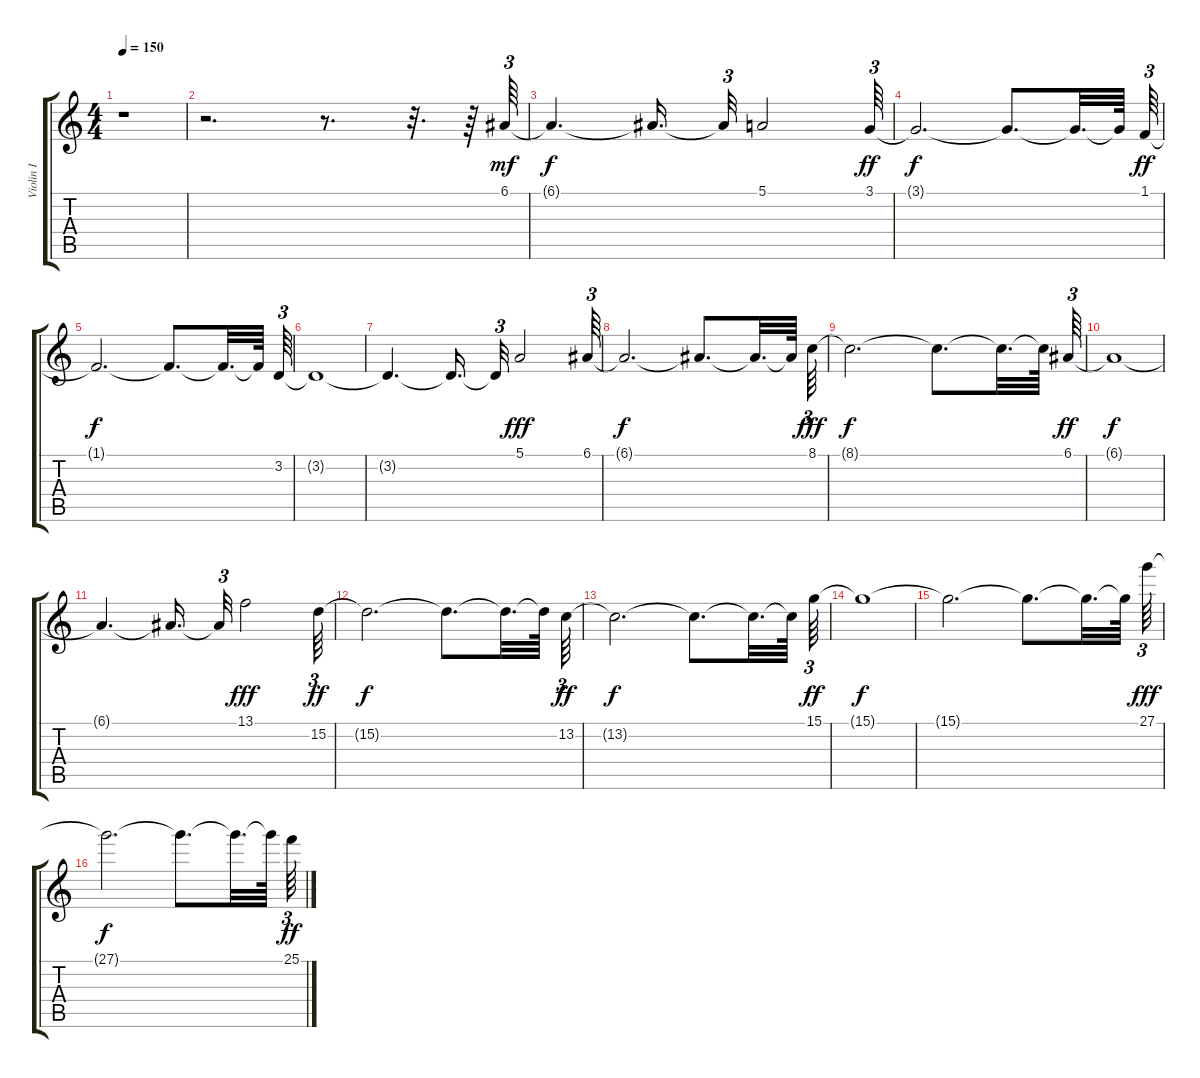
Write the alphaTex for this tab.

\track ("Violin I  " "Violin I  ") {instrument stringensemble1}
\staff {score tabs}
\tuning (E4 B3 G3 D3 A2 E2) {hide}
\ts (4 4)
\tempo 150
\clef g2
\ks c
r.1{dy fff} |
r.2{d} r.8{d} r.32{d} r.64 6.1.64{tu (3 2) dy mf volume 6} |
6.1{t}.4{d dy f} 6.1{t}.16{d} 6.1{t}.32{tu (3 2)} 5.1.2{volume 6} 3.1.64{tu (3 2) dy ff volume 6} |
3.1{t}.2{d dy f} 3.1{t}.8{d} 3.1{t}.32{d} 3.1{t}.64 1.1.64{tu (3 2) dy ff volume 6} |
1.1{t}.2{d dy f} 1.1{t}.8{d} 1.1{t}.32{d} 1.1{t}.64 3.2.64{tu (3 2) volume 6} |
3.2{t}.1 |
3.2{t}.4{d} 3.2{t}.16{d} 3.2{t}.32{tu (3 2)} 5.1.2{dy fff volume 6} 6.1.64{tu (3 2) volume 6} |
6.1{t}.2{d dy f} 6.1{t}.8{d} 6.1{t}.32{d} 6.1{t}.64 8.1.64{tu (3 2) dy fff volume 6} |
8.1{t}.2{d dy f} 8.1{t}.8{d} 8.1{t}.32{d} 8.1{t}.64 6.1.64{tu (3 2) dy ff volume 6} |
6.1{t}.1{dy f} |
6.1{t}.4{d} 6.1{t}.16{d} 6.1{t}.32{tu (3 2)} 13.1.2{dy fff volume 6} 15.2.64{tu (3 2) dy ff volume 6} |
15.2{t}.2{d dy f} 15.2{t}.8{d} 15.2{t}.32{d} 15.2{t}.64 13.2.64{tu (3 2) dy ff volume 6} |
13.2{t}.2{d dy f} 13.2{t}.8{d} 13.2{t}.32{d} 13.2{t}.64 15.1.64{tu (3 2) dy ff volume 13} |
15.1{t}.1{dy f} |
15.1{t}.2{d} 15.1{t}.8{d} 15.1{t}.32{d} 15.1{t}.64 27.1.64{tu (3 2) dy fff volume 13} |
27.1{t}.2{d dy f} 27.1{t}.8{d} 27.1{t}.32{d} 27.1{t}.64 25.1.64{tu (3 2) dy ff}
